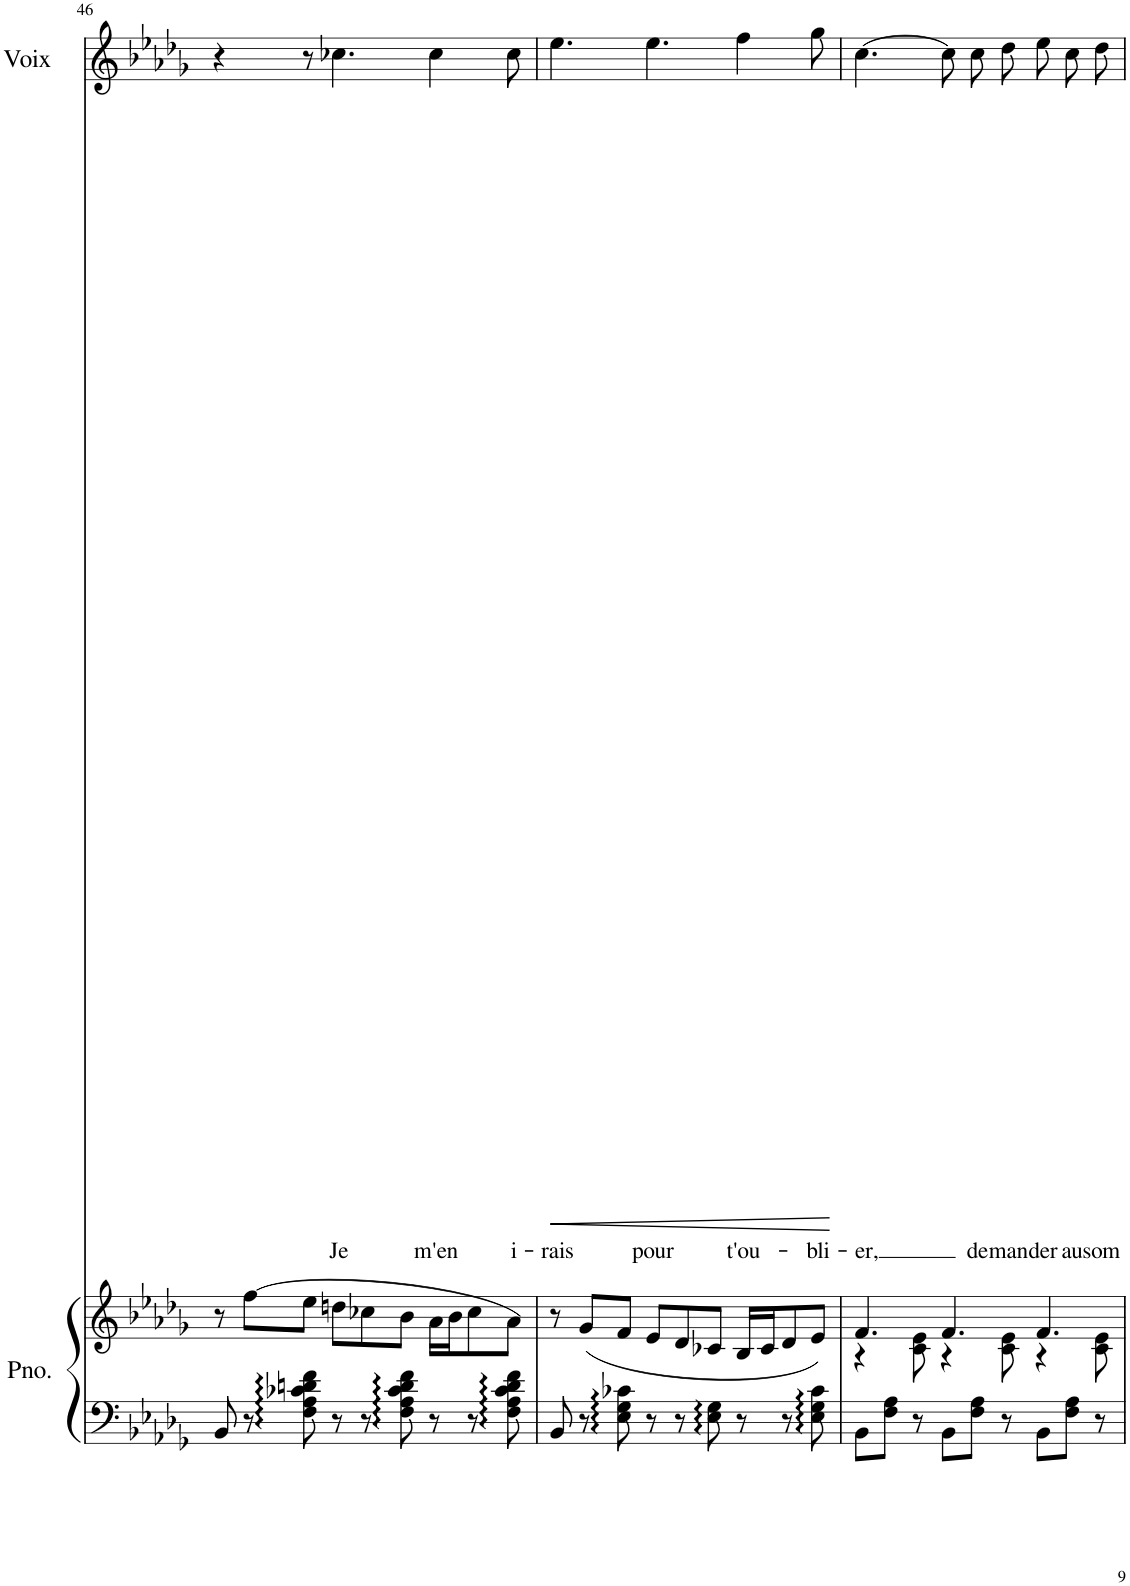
**kern	**kern	**kern	**text	**dynam
*part2	*part2	*part1	*part1	*part1
*staff3	*staff2	*staff1	*staff1	*staff1
*I"Piano	*	*I"Voix	*	*
*I'Pno.	*	*I'Voix	*	*
!!LO:PB:g=z
*clefF4	*clefG2	*clefG2	*	*
*k[b-e-a-d-g-]	*k[b-e-a-d-g-]	*k[b-e-a-d-g-]	*	*
*M9/8	*M9/8	*M9/8	*	*
=46	=46	=46	=46	=46
8BB-/	8r	4r	.	.
8r	(8ff\L	.	.	.
8F\ 8A-\ 8c-X\ 8dn\ 8f\	8ee-\J	8r	.	.
!	!	!	!LO:LY:b	!
8r	8ddn\L	4.cc-X\	Je	.
8r	8cc-X\	.	.	.
8F\ 8A-\ 8c-\ 8d\ 8f\	8b-\J	.	.	.
!	!	!	!LO:LY:b	!
8r	16a-\LL	4cc-\	m'en	.
.	16b-\J	.	.	.
8r	8cc-\	.	.	.
!	!	!	!LO:LY:b	!
8F\ 8A-\ 8c-\ 8d\ 8f\	8a-\J)	8cc-\	i-	.
=47	=47	=47	=47	=47
!	!	!	!LO:LY:b	!LO:HP:b
8BB-/	8r	4.ee-\	-rais	<
8r	(8g-/L	.	.	.
8E-\ 8G-\ 8c-X\	8f/J	.	.	.
!	!	!	!LO:LY:b	!
8r	8e-/L	4.ee-\	pour	.
8r	8d-/	.	.	.
8E-\ 8G-\	8c-X/J	.	.	.
!	!	!	!LO:LY:b	!
8r	16B-/LL	4ff\	t'ou-	.
.	16c-/J	.	.	.
8r	8d-/	.	.	.
!	!	!	!LO:LY:b	!
8E-\ 8G-\ 8c-\	8e-/J)	8gg-\	-bli-	.
.	.	.	.	[
=48	=48	=48	=48	=48
*	*^	*	*	*
!	!	!	!	!LO:LY:b	!
8BB-\L	4.f/	4r	[4.cc\	-er,	.
8F\ 8A-\J	.	.	.	.	.
8r	.	8c\ 8e-\	.	.	.
8BB-\L	4.f/	4r	8cc\L]	.	.
!	!	!	!	!LO:LY:b	!
8F\ 8A-\J	.	.	8cc\	de-	.
!	!	!	!	!LO:LY:b	!
8r	.	8c\ 8e-\	8dd-\J	-man-	.
!	!	!	!	!LO:LY:b	!
8BB-\L	4.f/	4r	8ee-\L	-der	.
!	!	!	!	!LO:LY:b	!
8F\ 8A-\J	.	.	8cc\	au	.
!	!	!	!	!LO:LY:b	!
8r	.	8c\ 8e-\	8dd-\J	som-	.
*	*v	*v	*	*	*
=	=	=	=	=
*-	*-	*-	*-	*-
